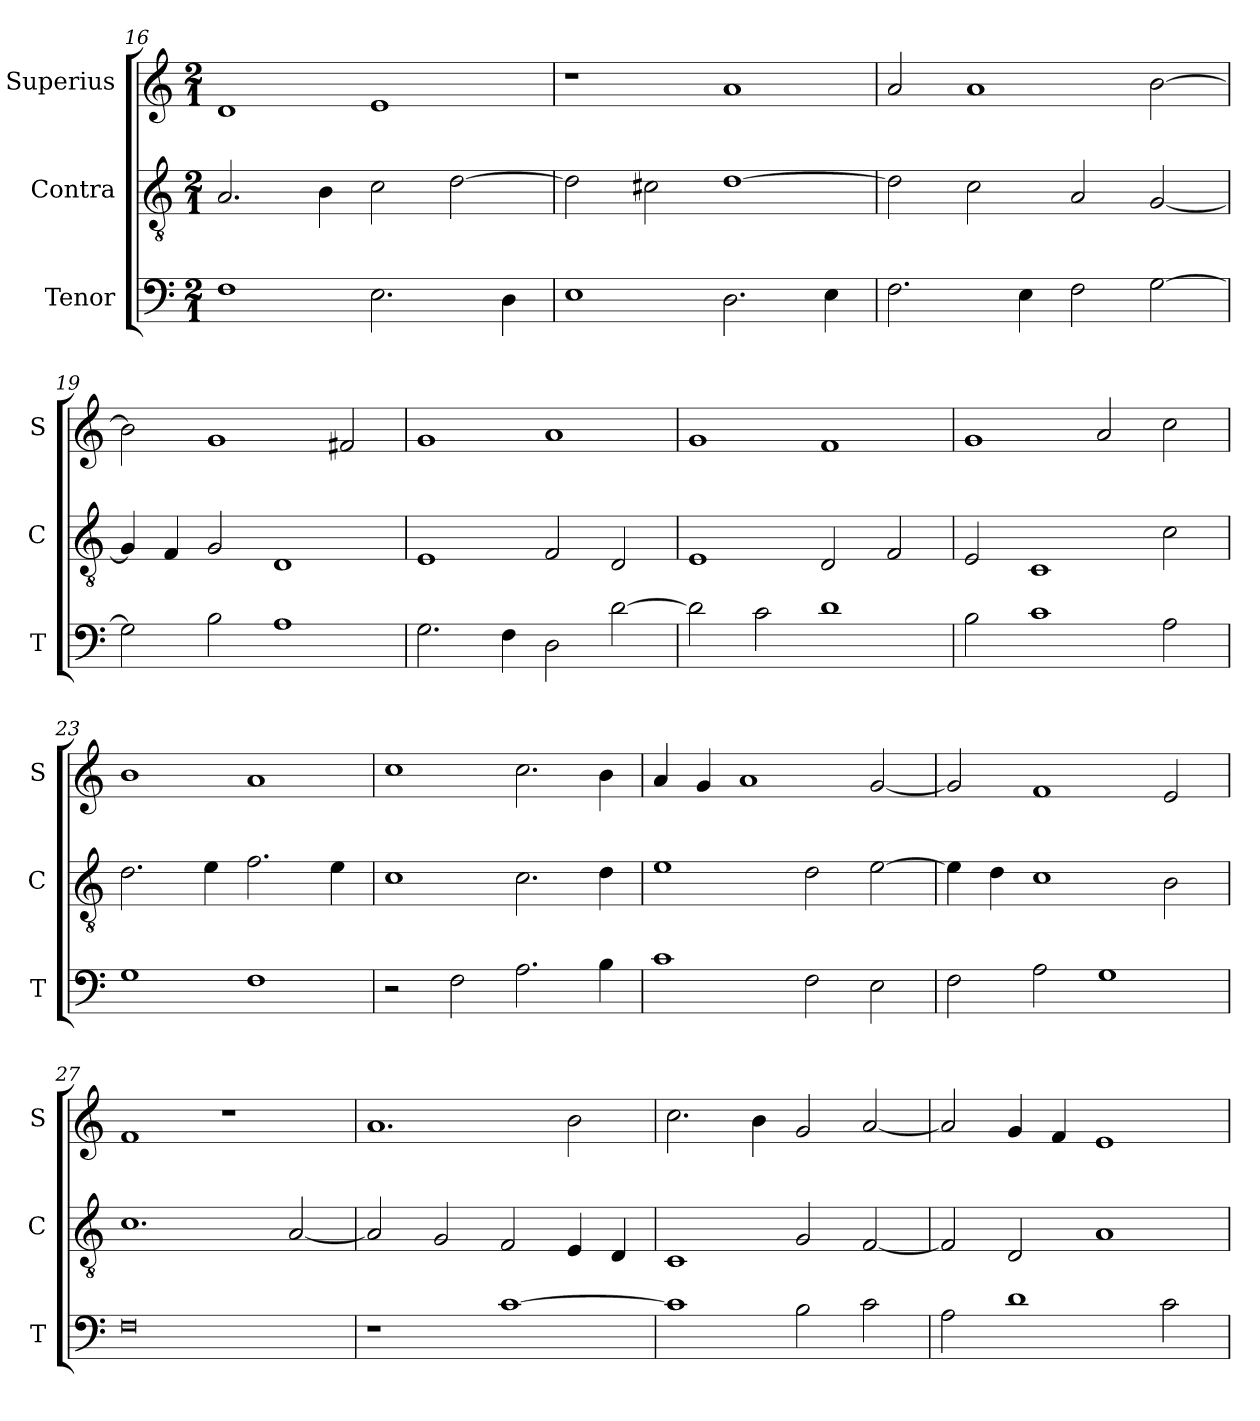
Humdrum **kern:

**kern	**kern	**kern
*part3	*part2	*part1
*staff3	*staff2	*staff1
*I"Tenor	*I"Contra	*I"Superius
*I'T	*I'C	*I'S
*clefF4	*clefGv2	*clefG2
*k[]	*k[]	*k[]
*M2/1	*M2/1	*M2/1
=16	=16	=16
1F	2.A/	1d
.	4B\	.
2.E\	2c\	1e
.	[2d\	.
4D\	.	.
=17	=17	=17
1E	2d\]	1r
.	2c#X\	.
2.D\	[1d	1a
4E\	.	.
=18	=18	=18
2.F\	2d\]	2a/
.	2c\	1a
4E\	.	.
2F\	2A/	.
[2G\	[2G/	[2b\
=19	=19	=19
2G\]	4G/]	2b\]
.	4F/	.
2B\	2G/	1g
1A	1D	.
.	.	2f#X/
=20	=20	=20
2.G\	1E	1g
4F\	.	.
2D\	2F/	1a
[2d\	2D/	.
=21	=21	=21
2d\]	1E	1g
2c\	.	.
1d	2D/	1f
.	2F/	.
=22	=22	=22
2B\	2E/	1g
1c	1C	.
.	.	2a/
2A\	2c\	2cc\
=23	=23	=23
1G	2.d\	1b
.	4e\	.
1F	2.f\	1a
.	4e\	.
=24	=24	=24
2r	1c	1cc
2F\	.	.
2.A\	2.c\	2.cc\
4B\	4d\	4b\
=25	=25	=25
1c	1e	4a/
.	.	4g/
.	.	1a
2F\	2d\	.
2E\	[2e\	[2g/
=26	=26	=26
2F\	4e\]	2g/]
.	4d\	.
2A\	1c	1f
1G	.	.
.	2B\	2e/
=27	=27	=27
0F	1.c	1f
.	.	1r
.	[2A/	.
=28	=28	=28
1r	2A/]	1.a
.	2G/	.
[1c	2F/	.
.	4E/	2b\
.	4D/	.
=29	=29	=29
1c]	1C	2.cc\
.	.	4b\
2B\	2G/	2g/
2c\	[2F/	[2a/
=30	=30	=30
2A\	2F/]	2a/]
1d	2D/	4g/
.	.	4f/
.	1A	1e
2c\	.	.
=	=	=
*-	*-	*-
